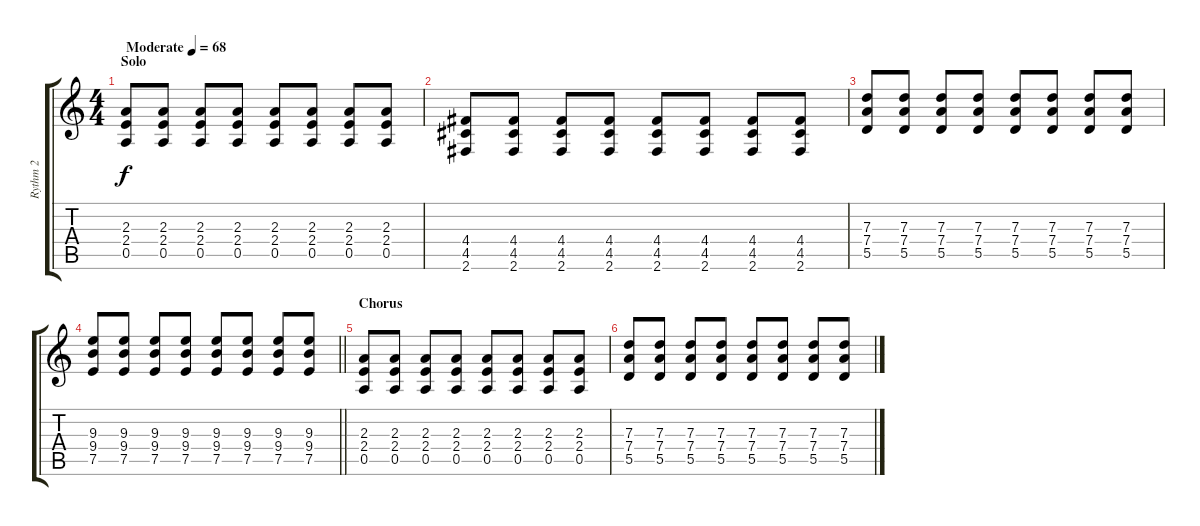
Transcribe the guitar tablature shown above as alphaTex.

\track ("Rythm 2" "Rythm 2") {instrument overdrivenguitar}
\staff {score tabs}
\tuning (E4 B3 G3 D3 A2 E2) {hide}
\ts (4 4)
\section ("" "Solo")
\tempo (68 "Moderate")
\clef g2
\ks c
(2.3 2.4 0.5).8{dy f instrument overdrivenguitar} (2.3 2.4 0.5).8 (2.3 2.4 0.5).8 (2.3 2.4 0.5).8 (2.3 2.4 0.5).8 (2.3 2.4 0.5).8 (2.3 2.4 0.5).8 (2.3 2.4 0.5).8 |
(4.4 4.5 2.6).8 (4.4 4.5 2.6).8 (4.4 4.5 2.6).8 (4.4 4.5 2.6).8 (4.4 4.5 2.6).8 (4.4 4.5 2.6).8 (4.4 4.5 2.6).8 (4.4 4.5 2.6).8 |
(7.3 7.4 5.5).8 (7.3 7.4 5.5).8 (7.3 7.4 5.5).8 (7.3 7.4 5.5).8 (7.3 7.4 5.5).8 (7.3 7.4 5.5).8 (7.3 7.4 5.5).8 (7.3 7.4 5.5).8 |
\barLineRight lightlight
(9.3 9.4 7.5).8 (9.3 9.4 7.5).8 (9.3 9.4 7.5).8 (9.3 9.4 7.5).8 (9.3 9.4 7.5).8 (9.3 9.4 7.5).8 (9.3 9.4 7.5).8 (9.3 9.4 7.5).8 |
\section ("" "Chorus")
(2.3 2.4 0.5).8 (2.3 2.4 0.5).8 (2.3 2.4 0.5).8 (2.3 2.4 0.5).8 (2.3 2.4 0.5).8 (2.3 2.4 0.5).8 (2.3 2.4 0.5).8 (2.3 2.4 0.5).8 |
(7.3 7.4 5.5).8 (7.3 7.4 5.5).8 (7.3 7.4 5.5).8 (7.3 7.4 5.5).8 (7.3 7.4 5.5).8 (7.3 7.4 5.5).8 (7.3 7.4 5.5).8 (7.3 7.4 5.5).8
